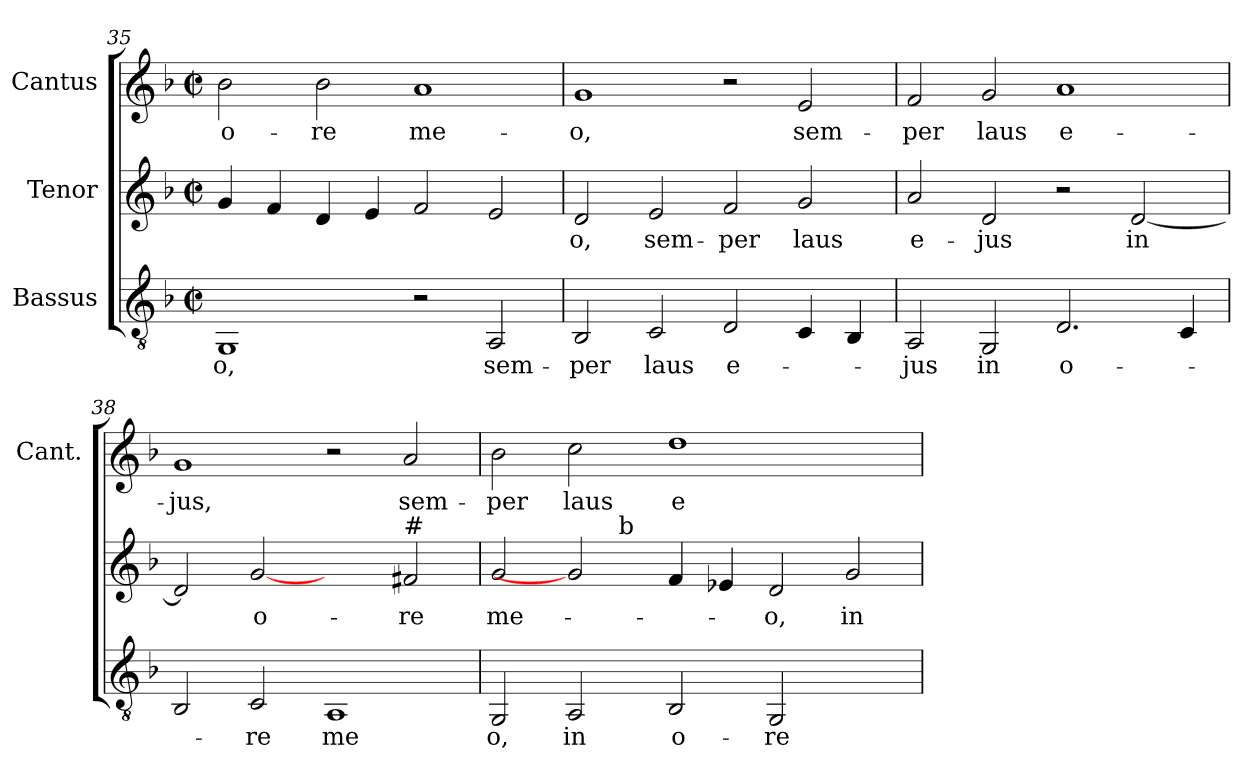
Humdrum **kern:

**kern	**text	**kern	**text	**kern	**text
*part3	*part3	*part2	*part2	*part1	*part1
*staff3	*staff3	*staff2	*staff2	*staff1	*staff1
*I"Bassus	*	*I"Tenor	*	*I"Cantus	*
*	*	*	*	*I'Cant.	*
*clefGv2	*	*clefG2	*	*clefG2	*
*k[b-]	*	*k[b-]	*	*k[b-]	*
*F:	*	*F:	*	*F:	*
*M2/2	*	*M2/2	*	*M2/2	*
*met(c|)	*	*met(c|)	*	*met(c|)	*
=35	=35	=35	=35	=35	=35
!	!LO:LY:b:color=#000000	!	!	!	!
!	!	!	!	!	!LO:LY:b:color=#000000
1GGi	-o,	4gi/	.	2b-i\	o-
.	.	4fi/	.	.	.
!	!	!	!	!	!LO:LY:b:color=#000000
.	.	4di/	.	2b-i\	-re
.	.	4ei/	.	.	.
!	!	!	!	!	!LO:LY:b:color=#000000
2r	.	2fi/	.	1ai	me-
!	!LO:LY:b:color=#000000	!	!	!	!
2AAi/	sem-	2ei/	.	.	.
=36	=36	=36	=36	=36	=36
!	!LO:LY:b:color=#000000	!	!	!	!
!	!	!	!LO:LY:b:color=#000000	!	!
!	!	!	!	!	!LO:LY:b:color=#000000
2BB-i/	-per	2di/	-o,	1gi	-o,
!	!LO:LY:b:color=#000000	!	!	!	!
!	!	!	!LO:LY:b:color=#000000	!	!
2Ci/	laus	2ei/	sem-	.	.
!	!LO:LY:b:color=#000000	!	!	!	!
!	!	!	!LO:LY:b:color=#000000	!	!
2Di/	e-	2fi/	-per	2r	.
!	!	!	!LO:LY:b:color=#000000	!	!
!	!	!	!	!	!LO:LY:b:color=#000000
4Ci/	.	2gi/	laus	2ei/	sem-
4BB-i/	.	.	.	.	.
=37	=37	=37	=37	=37	=37
!	!LO:LY:b:color=#000000	!	!	!	!
!	!	!	!LO:LY:b:color=#000000	!	!
!	!	!	!	!	!LO:LY:b:color=#000000
2AAi/	-jus	2ai/	e-	2fi/	-per
!	!LO:LY:b:color=#000000	!	!	!	!
!	!	!	!LO:LY:b:color=#000000	!	!
!	!	!	!	!	!LO:LY:b:color=#000000
2GGi/	in	2di/	-jus	2gi/	laus
!	!LO:LY:b:color=#000000	!	!	!	!
!	!	!	!	!	!LO:LY:b:color=#000000
2.Di/	o-	2r	.	1ai	e-
!	!	!	!LO:LY:b:color=#000000	!	!
.	.	[<2di/	in	.	.
4Ci/	.	.	.	.	.
!!LO:LB:g=z
=38	=38	=38	=38	=38	=38
!	!	!	!	!	!LO:LY:b:color=#000000
2BB-i/	.	2di/]	.	1gi	-jus,
!	!LO:LY:b:color=#000000	!	!	!	!
!	!	!	!LO:LY:b:color=#000000	!	!
2Ci/	-re	[2gi	o-	.	.
!	!LO:LY:b:color=#000000	!	!	!	!
1AAi	me	2ryy	.	2r	.
!	!	!	!LO:LY:b:color=#000000	!	!
!	!	!LO:TX:a:t=#	!	!	!
!	!	!	!	!	!LO:LY:b:color=#000000
.	.	2f#i/	-re	2ai/	sem-
=39	=39	=39	=39	=39	=39
!	!LO:LY:b:color=#000000	!	!	!	!
!	!	!	!LO:LY:b:color=#000000	!	!
!	!	!	!	!	!LO:LY:b:color=#000000
*	*	*^	*	*	*
2GGi/	o,	2gi/	2.ryy	me-	2b-i\	-per
!	!LO:LY:b:color=#000000	!	!	!	!	!
!	!	!	!	!	!	!LO:LY:b:color=#000000
2AAi/	in	2gi]	.	.	2cci\	laus
!	!	!	!LO:TX:a:t=b	!	!	!
.	.	.	1..ryy	.	.	.
!	!LO:LY:b:color=#000000	!	!	!	!	!
!	!	!	!	!	!	!LO:LY:b:color=#000000
2BB-i/	o-	4fi/	.	.	1ddi	e-
.	.	4e-i/	.	.	.	.
!	!LO:LY:b:color=#000000	!	!	!	!	!
!	!	!	!	!LO:LY:b:color=#000000	!	!
2GGi/	-re	2di/	.	-o,	.	.
!	!	!	!	!LO:LY:b:color=#000000	!	!
2ryy	.	2gi/	.	in	2ryy	.
*	*	*v	*v	*	*	*
=	=	=	=	=	=
*-	*-	*-	*-	*-	*-
